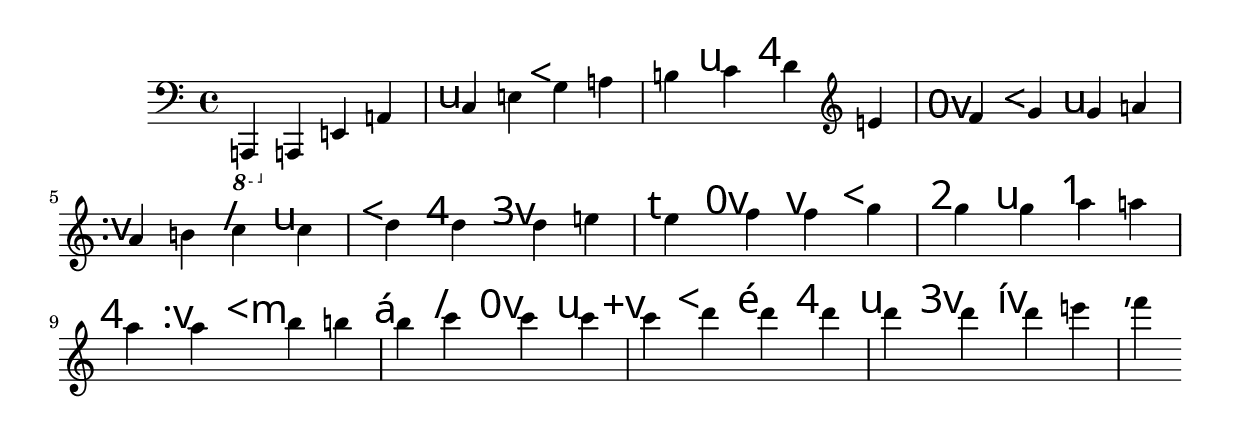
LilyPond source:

\version "2.24.1"

\version "2.24.1"

\include "util.ily"
\version "2.24.1"

hash = #(define-scheme-function (factor exponent)
          (number? number?)
          (* factor exponent))

% Here's an explanation of why `low-primes` and `prime` are necessary:
% Seeing as Helmholtz-Ellis notation combines "classical" accidentals
% with alterations by syntonic commas, it's necessary to combine the
% prime factors 3 and 5 into a single (factor . exponent) pair to be
% able to hash it. To represent a combined accidental we multiply 5 by
% a prime number distinct from 3 and 5 (and 2, for that matter) which
% we get via this mapping:
%
%	7 = double flat
%	11 = flat
%	17 = sharp
%	19 = double sharp
%
% How is this mapping derived? We simply use the exponent for the prime
% factor 3 displaced by 2 (-2 -> 0, -1 -> 1, 1 -> 3 and 2 -> 4) as an
% index into the list `low-primes`. This pseudofactor is guaranteed to
% be distinct from any real factor we may ever wish to use so the resulting
% hash will be unique.
%
% There is one caveat however, let's say that we would like to extend the
% system to allow for higher exponents for the prime factors which we decided
% to use in `low-primes`. Then there would be a conflict between
%
%	(hash (5 7) 1)
%
% and
%
%	(hash 7 5)
%
% as these would hash to the same number according to the current hash function.
% There are at least two possible solutions:
%
% 	1) Use larger prime numbers.
%	2) Use a different hashing function.
%
% It might be worth the effort to future-proof this scheme but this seems adequate
% for the time being.

low-primes = #'(7 11 13 17 19)

prime = #(define-scheme-function (i)
           (number?)
           (list-ref low-primes i))

% TODO - Precompute this table?
accidental-map = #`((,(hash 3 0) . #x6e)
                    (,(hash 3 1) . #x76)
                    (,(hash 3 2) . #x56)
                    (,(hash 3 -1) . #x65)
                    (,(hash 3 -2) . #x45)
                    (,(hash 5 1) . #x6f)
                    (,(hash 5 2) . #x70)
                    (,(hash 5 3) . #x71)
                    (,(hash 5 4) . #x4e)
                    (,(hash 5 -1) . #x6d)
                    (,(hash 5 -2) . #x6c)
                    (,(hash 5 -3) . #x6b)
                    (,(hash 5 -4) . #x4d)
                    (,(hash (* 5 (prime 3)) 1) . #x77)
                    (,(hash (* 5 (prime 3)) 2) . #x78)
                    (,(hash (* 5 (prime 3)) 3) . #x79)
                    (,(hash (* 5 (prime 3)) 4) . #x50)
                    (,(hash (* 5 (prime 3)) -1) . #x75)
                    (,(hash (* 5 (prime 3)) -2) . #x74)
                    (,(hash (* 5 (prime 3)) -3) . #x73)
                    (,(hash (* 5 (prime 3)) -4) . #x4f)
                    (,(hash (* 5 (prime 4)) 1) . #x57)
                    (,(hash (* 5 (prime 4)) 2) . #x58)
                    (,(hash (* 5 (prime 4)) 3) . #x59)
                    (,(hash (* 5 (prime 4)) 4) . #x51)
                    (,(hash (* 5 (prime 4)) -1) . #x55)
                    (,(hash (* 5 (prime 4)) -2) . #x54)
                    (,(hash (* 5 (prime 4)) -3) . #x53)
                    (,(hash (* 5 (prime 4)) -4) . #x52)
                    (,(hash (* 5 (prime 1)) 1) . #x66)
                    (,(hash (* 5 (prime 1)) 2) . #x67)
                    (,(hash (* 5 (prime 1)) 3) . #x68)
                    (,(hash (* 5 (prime 1)) 4) . #x4c)
                    (,(hash (* 5 (prime 1)) -1) . #x64)
                    (,(hash (* 5 (prime 1)) -2) . #x63)
                    (,(hash (* 5 (prime 1)) -3) . #x62)
                    (,(hash (* 5 (prime 1)) -4) . #x4b)
                    (,(hash (* 5 (prime 0)) 1) . #x46)
                    (,(hash (* 5 (prime 0)) 2) . #x47)
                    (,(hash (* 5 (prime 0)) 3) . #x48)
                    (,(hash (* 5 (prime 0)) 4) . #x4a)
                    (,(hash (* 5 (prime 0)) -1) . #x44)
                    (,(hash (* 5 (prime 0)) -2) . #x43)
                    (,(hash (* 5 (prime 0)) -3) . #x42)
                    (,(hash (* 5 (prime 0)) -4) . #x49)
                    (,(hash 7 1) . #x3e)
                    (,(hash 7 2) . #x2e)
                    (,(hash 7 -1) . #x3c)
                    (,(hash 7 -2) . #x2c)
                    (,(hash 11 1) . #x34)
                    (,(hash 11 -1) . #x35)
                    (,(hash 13 1) . #x39)
                    (,(hash 13 -1) . #x30)
                    (,(hash 17 1) . #x3b)
                    (,(hash 17 -1) . #x3a)
                    (,(hash 19 1) . #x2f)
                    (,(hash 19 -1) . #x2a)
                    (,(hash 23 1) . #x33)
                    (,(hash 23 -1) . #x36)
                    (,(hash 29 1) . #x32)
                    (,(hash 29 -1) . #x37)
                    (,(hash 31 1) . #x38)
                    (,(hash 31 -1) . #x31)
                    (,(hash 37 1) . #xe1)
                    (,(hash 37 -1) . #xe0)
                    (,(hash 41 1) . #x2b)
                    (,(hash 41 -1) . #x2d)
                    (,(hash 43 1) . #xe9)
                    (,(hash 43 -1) . #xe8)
                    (,(hash 47 1) . #xed)
                    (,(hash 47 -1) . #xec))

\include "lib.ily"
\version "2.24.1"

lex-number = #(define-scheme-function (input output factor k)
                (string? list? pair? procedure?)
                (let*
                 (
                   ; Index of the first non-numeric character following some string of digits,
                   ; or the end of the string if there is no such character
                   (i (or (string-skip input char-numeric?) (string-length input)))
                   (n (string->number (string-take input i)))
                   (rest (substring input i)))
                 (k rest output factor n)))

lex-factor = #(define-scheme-function (input output factor k)
                (string? list? pair? procedure?)
                (lex-number input
                            output
                            factor
                            (lambda
                             (input output factor n)
                             (let ((e (cdr factor)))
                               (k input output (cons n e) lex-factor)))))

lex-exponent = #(define-scheme-function (input output factor k)
                  (string? list? pair? procedure?)
                  (lex-number input
                              output
                              factor
                              (lambda
                               (input output factor n)
                               (let ((f (car factor))
                                     (e (cdr factor)))
                                 (k input output (cons f (* n e)) lex-factor)))))

% Continuation-passing style lexical analyzer
%
% Precondition: The input string is well-formed according to one rule:
%	- Any occurrence of the characters 'o', 'u' or '^' is eventually followed by a number,
%	  after zero or more arbitrary characters
% Postcondition: A list of pairs (x . y) corresponding to the input string, possibly augmented with some
% 		 dummy elements which will be removed in a later pass.
lex = #(define-scheme-function (input output factor k)
         (string? list? pair? procedure?)
         (if (string-null? input)
             (cons factor output)
             (let ((char (string-ref input 0))
                   (rest (substring input 1)))
               (cond ((char-ci=? char #\o) (lex rest (cons factor output) '(0 . 1) lex-factor))
                     ((char-ci=? char #\u) (lex rest (cons factor output) '(0 . -1) lex-factor))
                     ((char-ci=? char #\^) (lex rest output factor lex-exponent))
                     ((char-whitespace? char) (lex rest (cons factor output) '(0 . 1) lex-factor))
                     ((char-numeric? char) (k input output factor lex))
                     (else
                      ; TODO should probably accept a boolean parameter instead but that is a bit of an intrusive change
                      (if (ly:parser-lookup 'warn-on-ill-formed-factor-string)
                          (ly:warning (format #f "Ignoring spurious character ~c" char)))
                      (lex rest output factor k))))))

parse-heji-string = #(define-scheme-function (factors)
                       (string?)
                       (lex factors '() '(0 . 1) lex-factor))

\version "2.24.1"

\include "util.ily"

comma-map = #'((3 . 2187/2048)
               (5 . 81/80)
               (7 . 64/63)
               (11 . 33/32)
               (13 . 27/26)
               (17 . 2187/2176)
               (19 . 513/512)
               (23 . 736/729)
               (29 . 261/256)
               (31 . 32/31)
               (37 . 37/36)
               (41 . 82/81)
               (43 . 129/128)
               (47 . 752/729))

diatonic-pythagorean-scale = ##(1/1 9/8 32/27 4/3 3/2 128/81 16/9)
equal-tempered-intervals = ##(0 2 3 5 7 8 10)

% Precondition: Factors is a possibly empty list of pairs (x . y)
% Postcondition: The returned list is the product ∏x'_i^(y_i) for (x_i . y_i) ∈ factors
%                 where x'_i is the HEJI comma corresponding to factor x_i
factors-to-interval = #(define-scheme-function (factors)
                         (list?)
                         (if (nil? factors)
                             1
                             (let* ((this-factor (car factors))
                                    (rest (cdr factors))
                                    (f (car this-factor))
                                    (e (cdr this-factor))
                                    (comma (assoc-ref comma-map f)))
                               (if (= f 0)
                                   (factors-to-interval rest)
                                   (* (expt comma e) (factors-to-interval rest))))))

% Postcondition: The returned value is log_(12√(2^2)) interval expressed as a rational number
%		 accurate up to a difference of epsilon. What this expression tells us is how
%		 many equal tempered whole tones the interval consists of, which is how LilyPond
%		 (and MIDI) represent pitch bends
interval-to-alteration = #(define-scheme-function (interval)
                            (rational?)
                            (define epsilon 1/1000000000000000)
                            (rationalize (inexact->exact (log-b (expt 2 (/ 2 12)) interval)) epsilon))

% Postcondition: The returned value is the number of equal tempered whole tones (see above comment)
%		 that comprise the difference between the Pythagorean interval (formed by the input note and the
%		 reference pitch (by default, A)) and the corresponding equal tempered interval
pythagorean-alteration = #(define-scheme-function (note reference-pitch)
                            (number? number?)
                            (let* ((interval (let ((diff (- note reference-pitch)))
                                               (if (negative? diff)
                                                   (+ diff 7)
                                                   diff)))
                                   (et-interval (expt 2 (/ (vector-ref equal-tempered-intervals interval) 12)))
                                   (pythagorean-interval (vector-ref diatonic-pythagorean-scale interval))
                                   (difference (/ pythagorean-interval et-interval)))
                              (interval-to-alteration difference)))

% TODO Get rid of spurious missing glyph warnings
tune-pitches = #(define-scheme-function (music interval reference-pitch)
                  (ly:music? rational? number?)
                  ; We are going to get a ton of warnings because the alterations do not have
                  ; corresponding glyphs, but it doesn't matter since we are inserting the
                  ; glyphs manually using markup
                  (change-pitches music (lambda (pitch)
                                          (let* ((octave (ly:pitch-octave pitch))
                                                 (notename (ly:pitch-notename pitch))
                                                 (alteration (ly:pitch-alteration pitch))
                                                 (base-alteration (pythagorean-alteration notename reference-pitch)))
                                            (ly:make-pitch
                                             octave
                                             notename
                                             (+ base-alteration (if (= interval 1/1) alteration (interval-to-alteration interval))))))))


heji-font = #(set-if-unset 'heji-font "HEJI2")
warn-on-empty-factors = #(set-if-unset 'warn-on-empty-factors #t)
skip-validation = #(set-if-unset 'skip-validation #f)
warn-on-ill-formed-factor-string = #(set-if-unset 'warn-on-ill-formed-factor-string #t)
render-midi = #(set-if-unset 'render-midi #f)
reference-pitch = #(set-if-unset 'reference-pitch 5)

HejiStaff =
#(define-scheme-function (music)
   (ly:music?)
   #{
     \new Staff \with { \accidentalStyle dodecaphonic }
     { $music }
   #})

HejiScore =
#(define-scheme-function (music)
   (ly:music?)
   (if render-midi
       #{
         \score
         {
           $music
           \layout {}
           \midi {
             \context {
               \Staff
               \remove "Staff_performer"
             }
             \context {
               \Voice
               \consists "Staff_performer"
             }
           }
         }
       #}
       #{
         \score
         {
           $music
         }
       #}))

#(define-markup-command
  (heji-markup layout props factors)
  (list?)
  (let* ((accidentals
          (map
           (lambda (point-code)
             `(markup (#:override `(font-name . ,heji-font) #:fontsize 5 #:char ,point-code)))
           (parse-heji factors skip-validation)))
         (markup-cmd `(make-concat-markup (list ,@accidentals (markup #:hspace -1)))))
    (interpret-markup layout props
                      (eval markup-cmd (current-module)))))

ji-chord =
#(define-music-function (factor-list note)
   (list? ly:music?)
   (let* ((notes (event-chord-notes note))
          (num-notes (length notes))
          (num-factors (length factor-list)))
     (if (and (not skip-validation) (not (= num-notes num-factors)))
         (ly:parser-error
          (format #f "Insufficient number of factor strings supplied, expected ~d but got ~d" num-notes num-factors)))
     (let*
      ((note-factor-list (zip notes factor-list))
       (first (car note-factor-list))
       (rest (cdr note-factor-list))
       (tune-note (lambda (note-factors)
                    (let ((note (car note-factors))
                          (factors (cadr note-factors)))
                      (ji-solo factors note))))
       (voices (cons (tune-note first) (append-map (lambda (note-factors)
                                                     (list (make-music 'VoiceSeparator) (tune-note note-factors))) rest)))
       (ids (reverse (iota num-notes 1))))
      #{ \voices #ids #(make-simultaneous-music voices) #})))

ji-solo = #(define-music-function (factors note)
             (string? ly:music?)
             (let* ((factor-list (parse-heji-string factors))
                    (accidentals #{\markup\heji-markup #factor-list #}))
               (if render-midi (tune-pitches note (factors-to-interval factor-list) reference-pitch))
               #{
                 \once \override Voice.Accidental.stencil =
                 #ly:text-interface::print
                 \once \override Voice.Accidental.text =
                 #accidentals
                 #note
               #}))

ji =
#(define-music-function (factors note)
   (scheme? ly:music?)
   (if (list? factors)
       (begin
        (if (not (eq? (ly:music-property note 'name) 'EventChord))
            (ly:parser-error "Expected chord"))
        (ji-chord factors note))
       (begin
        (if (not (eq? (ly:music-property note 'name) 'NoteEvent))
            (ly:parser-error "Expected note"))
        (ji-solo factors note))))


% The harmonic series up to the 49th partial
\HejiScore {
  \HejiStaff {
    \relative a,,, {
      \clef bass
      \ottava #-1

      a4 \ottava #0 a' e' a
      \ji "3u5" cis e \ji "u7" g a
      b \ji "3u5" cis \ji "11" d \clef treble e
      \ji "3u13" fis \ji "u7" g \ji "3u5" gis a
      \ji "3u17" ais b \ji "19" c \ji "3u5" cis
      \ji "u7" d \ji "o11" d \ji "3 23" dis e
      \ji "3u5^2" eis \ji "3u13" fis \ji "3" fis \ji "u7" g
      \ji "29" g \ji "3u5" gis \ji "u31" a a
      \ji "11" a \ji "3u17" ais \ji "u5u7" b b
      \ji "37" b \ji "19" c \ji "3u13" cis \ji "3u5" cis
      \ji "3 41" cis \ji "u7" d \ji "43" d \ji "11" d
      \ji "3u5" d \ji "3 23" dis \ji "3 47" dis e
      \ji "u7^2" f
    }
  }
}
